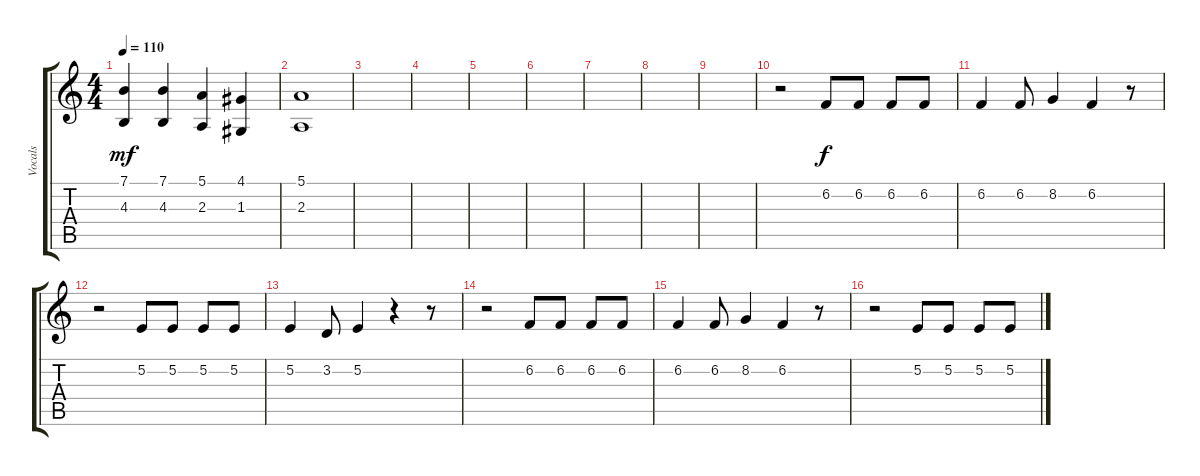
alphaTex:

\track ("Vocals" "Vocals") {instrument altosax}
\staff {score tabs}
\tuning (E4 B3 G3 D3 A2 E2) {hide}
\ts (4 4)
\tempo 110
\clef g2
\ks c
(7.1 4.3).4{dy mf} (7.1 4.3).4 (5.1 2.3).4 (4.1 1.3).4 |
\section ("" "")
(5.1 2.3).1 |
|
|
|
|
|
|
|
\section ("" "")
r.2 6.2.8{dy f} 6.2.8 6.2.8 6.2.8 |
6.2.4 6.2.8 8.2.4 6.2.4 r.8 |
r.2 5.2.8 5.2.8 5.2.8 5.2.8 |
5.2.4 3.2.8 5.2.4 r.4 r.8 |
r.2 6.2.8 6.2.8 6.2.8 6.2.8 |
6.2.4 6.2.8 8.2.4 6.2.4 r.8 |
r.2 5.2.8 5.2.8 5.2.8 5.2.8
